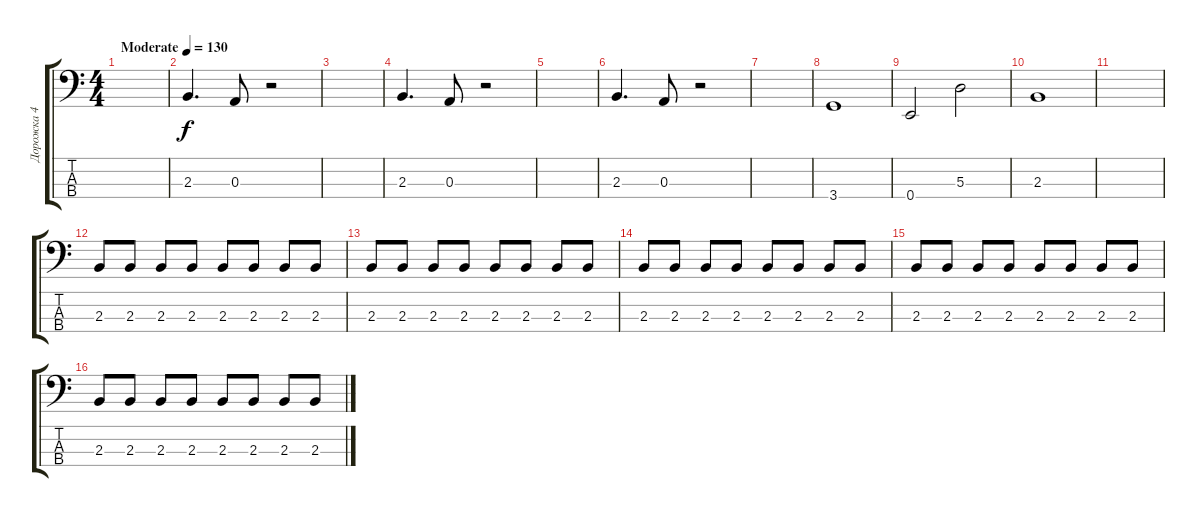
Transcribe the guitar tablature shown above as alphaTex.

\track ("Дорожка 4" "Дорожка 4") {instrument electricbassfinger}
\staff {score tabs}
\tuning (G2 D2 A1 E1) {hide}
\ts (4 4)
\tempo (130 "Moderate")
\clef f4
\ks c
|
2.3.4{d} 0.3.8 r.2 |
|
2.3.4{d} 0.3.8 r.2 |
|
2.3.4{d} 0.3.8 r.2 |
|
3.4.1 |
0.4.2 5.3.2 |
2.3.1 |
|
2.3.8 2.3.8 2.3.8 2.3.8 2.3.8 2.3.8 2.3.8 2.3.8 |
2.3.8 2.3.8 2.3.8 2.3.8 2.3.8 2.3.8 2.3.8 2.3.8 |
2.3.8 2.3.8 2.3.8 2.3.8 2.3.8 2.3.8 2.3.8 2.3.8 |
2.3.8 2.3.8 2.3.8 2.3.8 2.3.8 2.3.8 2.3.8 2.3.8 |
2.3.8 2.3.8 2.3.8 2.3.8 2.3.8 2.3.8 2.3.8 2.3.8
